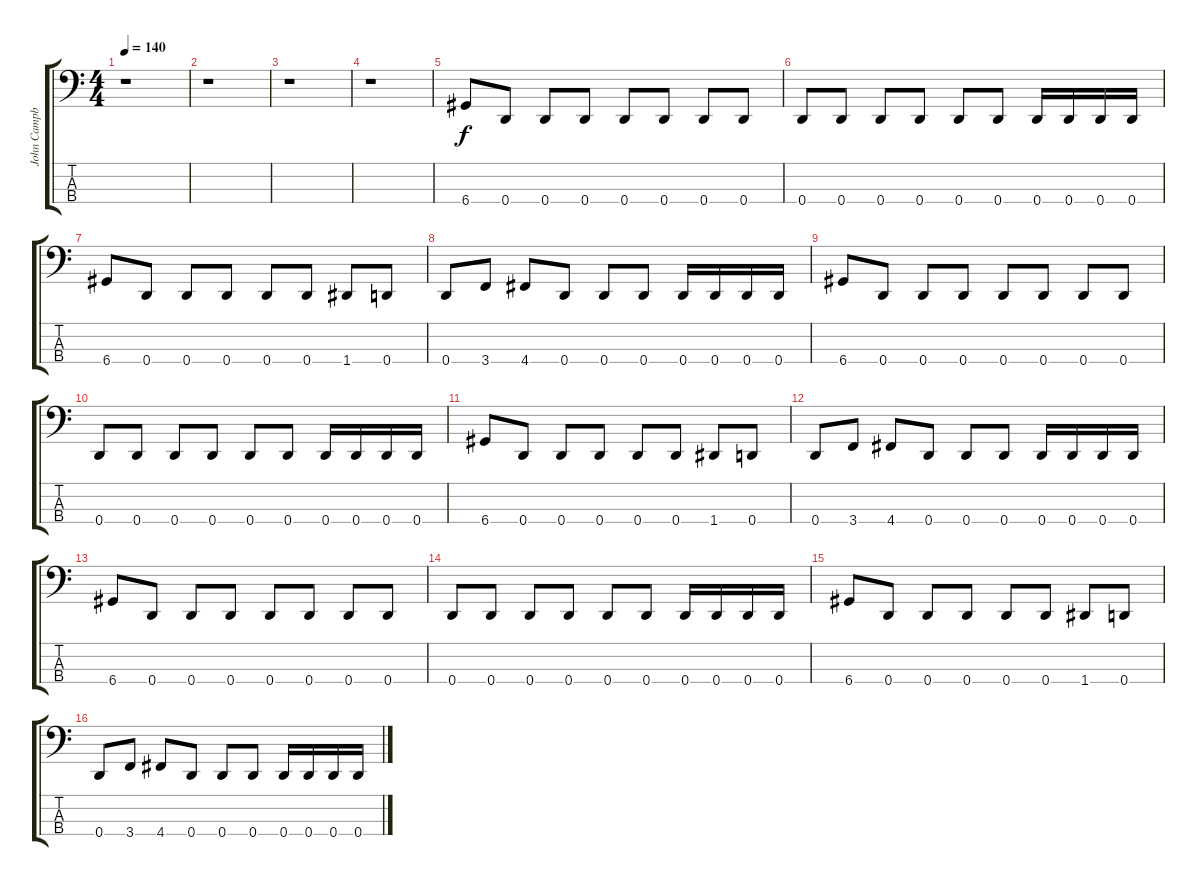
\track ("John Campbell" "John Campb") {instrument electricbasspick}
\staff {score tabs}
\tuning (G2 D2 A1 D1) {hide}
\ts (4 4)
\tempo 140
\clef f4
\ks c
r.1{dy f} |
r.1 |
r.1 |
r.1 |
6.4.8 0.4.8 0.4.8 0.4.8 0.4.8 0.4.8 0.4.8 0.4.8 |
0.4.8 0.4.8 0.4.8 0.4.8 0.4.8 0.4.8 0.4.16 0.4.16 0.4.16 0.4.16 |
6.4.8 0.4.8 0.4.8 0.4.8 0.4.8 0.4.8 1.4.8 0.4.8 |
0.4.8 3.4.8 4.4.8 0.4.8 0.4.8 0.4.8 0.4.16 0.4.16 0.4.16 0.4.16 |
6.4.8 0.4.8 0.4.8 0.4.8 0.4.8 0.4.8 0.4.8 0.4.8 |
0.4.8 0.4.8 0.4.8 0.4.8 0.4.8 0.4.8 0.4.16 0.4.16 0.4.16 0.4.16 |
6.4.8 0.4.8 0.4.8 0.4.8 0.4.8 0.4.8 1.4.8 0.4.8 |
0.4.8 3.4.8 4.4.8 0.4.8 0.4.8 0.4.8 0.4.16 0.4.16 0.4.16 0.4.16 |
6.4.8 0.4.8 0.4.8 0.4.8 0.4.8 0.4.8 0.4.8 0.4.8 |
0.4.8 0.4.8 0.4.8 0.4.8 0.4.8 0.4.8 0.4.16 0.4.16 0.4.16 0.4.16 |
6.4.8 0.4.8 0.4.8 0.4.8 0.4.8 0.4.8 1.4.8 0.4.8 |
0.4.8 3.4.8 4.4.8 0.4.8 0.4.8 0.4.8 0.4.16 0.4.16 0.4.16 0.4.16
